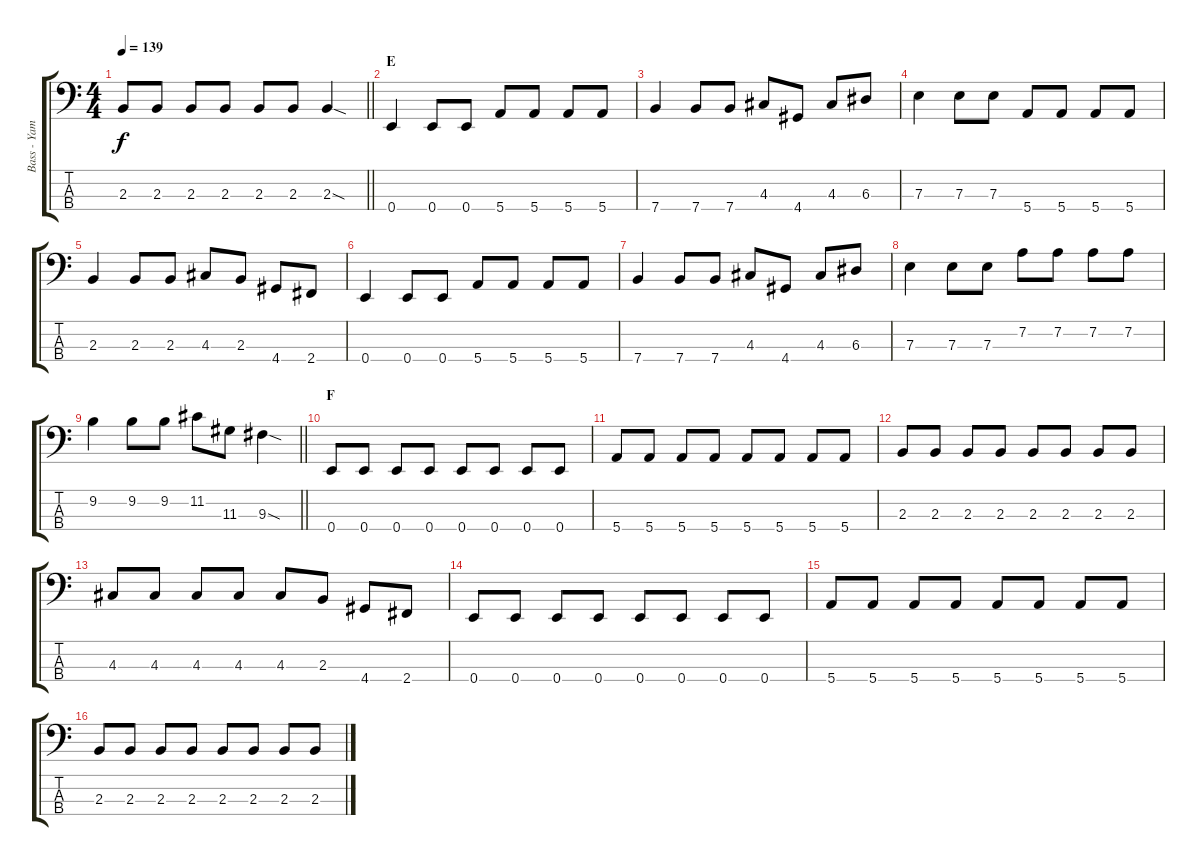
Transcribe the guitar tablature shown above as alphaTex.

\track ("Bass - Yamada" "Bass - Yam") {instrument electricbasspick}
\staff {score tabs}
\tuning (G2 D2 A1 E1) {hide}
\ts (4 4)
\tempo 139
\clef f4
\barLineRight lightlight
\ks c
2.3.8{dy f} 2.3.8 2.3.8 2.3.8 2.3.8 2.3.8 2.3{sod}.4 |
\section ("" "E")
0.4.4 0.4.8 0.4.8 5.4.8 5.4.8 5.4.8 5.4.8 |
7.4.4 7.4.8 7.4.8 4.3.8 4.4.8 4.3.8 6.3.8 |
7.3.4 7.3.8 7.3.8 5.4.8 5.4.8 5.4.8 5.4.8 |
2.3.4 2.3.8 2.3.8 4.3.8 2.3.8 4.4.8 2.4.8 |
0.4.4 0.4.8 0.4.8 5.4.8 5.4.8 5.4.8 5.4.8 |
7.4.4 7.4.8 7.4.8 4.3.8 4.4.8 4.3.8 6.3.8 |
7.3.4 7.3.8 7.3.8 7.2.8 7.2.8 7.2.8 7.2.8 |
\barLineRight lightlight
9.2.4 9.2.8 9.2.8 11.2.8 11.3.8 9.3{sod}.4 |
\section ("" "F")
0.4.8 0.4.8 0.4.8 0.4.8 0.4.8 0.4.8 0.4.8 0.4.8 |
5.4.8 5.4.8 5.4.8 5.4.8 5.4.8 5.4.8 5.4.8 5.4.8 |
2.3.8 2.3.8 2.3.8 2.3.8 2.3.8 2.3.8 2.3.8 2.3.8 |
4.3.8 4.3.8 4.3.8 4.3.8 4.3.8 2.3.8 4.4.8 2.4.8 |
0.4.8 0.4.8 0.4.8 0.4.8 0.4.8 0.4.8 0.4.8 0.4.8 |
5.4.8 5.4.8 5.4.8 5.4.8 5.4.8 5.4.8 5.4.8 5.4.8 |
2.3.8 2.3.8 2.3.8 2.3.8 2.3.8 2.3.8 2.3.8 2.3.8
